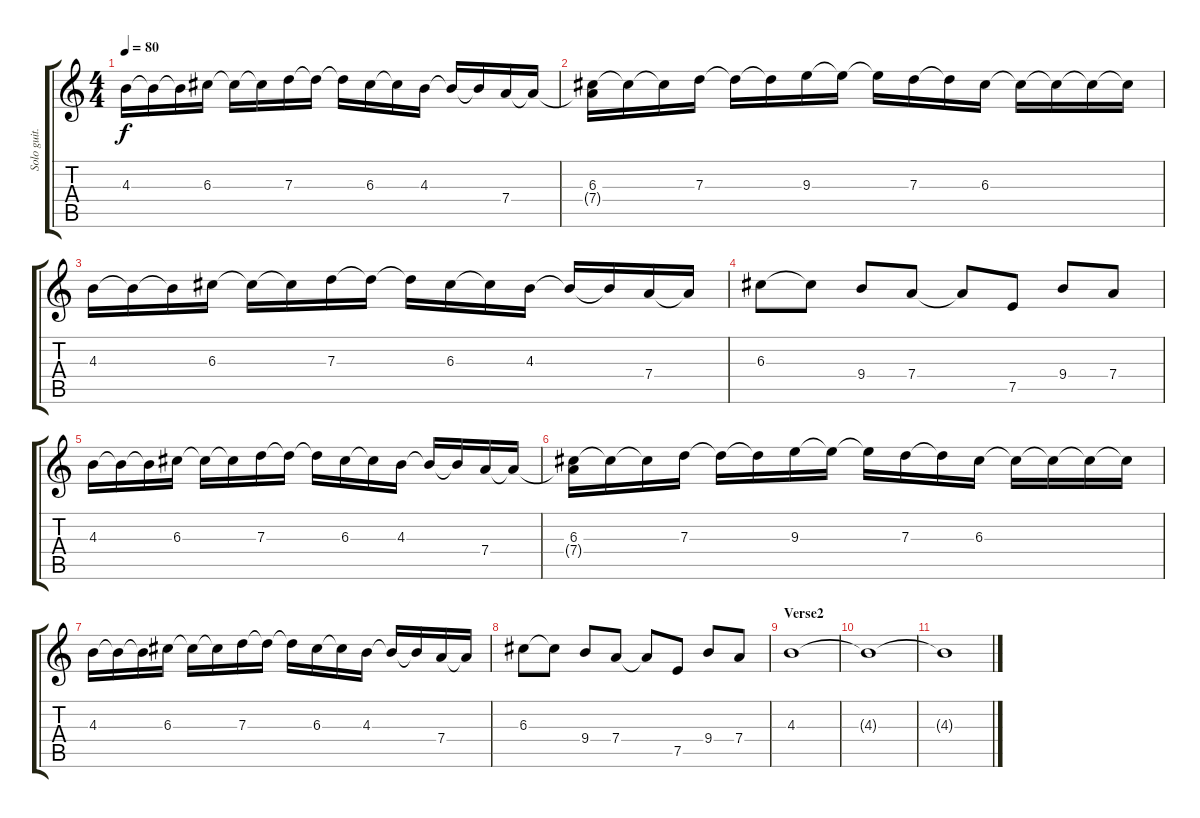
\track ("Solo guit." "Solo guit.") {instrument electricguitarjazz}
\staff {score tabs}
\tuning (E4 B3 G3 D3 A2 E2) {hide}
\ts (4 4)
\tempo 80
\clef g2
\ks c
4.3.16{dy f} 4.3{t}.16 4.3{t}.16 6.3.16 6.3{t}.16 6.3{t}.16 7.3.16 7.3{t}.16 7.3{t}.16 6.3.16 6.3{t}.16 4.3.16 4.3{t}.16 4.3{t}.16 7.4.16 7.4{t}.16 |
(6.3 7.4{t}).16 6.3{t}.16 6.3{t}.16 7.3.16 7.3{t}.16 7.3{t}.16 9.3.16 9.3{t}.16 9.3{t}.16 7.3.16 7.3{t}.16 6.3.16 6.3{t}.16 6.3{t}.16 6.3{t}.16 6.3{t}.16 |
4.3.16 4.3{t}.16 4.3{t}.16 6.3.16 6.3{t}.16 6.3{t}.16 7.3.16 7.3{t}.16 7.3{t}.16 6.3.16 6.3{t}.16 4.3.16 4.3{t}.16 4.3{t}.16 7.4.16 7.4{t}.16 |
6.3.8 6.3{t}.8 9.4.8 7.4.8 7.4{t}.8 7.5.8 9.4.8 7.4.8 |
4.3.16 4.3{t}.16 4.3{t}.16 6.3.16 6.3{t}.16 6.3{t}.16 7.3.16 7.3{t}.16 7.3{t}.16 6.3.16 6.3{t}.16 4.3.16 4.3{t}.16 4.3{t}.16 7.4.16 7.4{t}.16 |
(6.3 7.4{t}).16 6.3{t}.16 6.3{t}.16 7.3.16 7.3{t}.16 7.3{t}.16 9.3.16 9.3{t}.16 9.3{t}.16 7.3.16 7.3{t}.16 6.3.16 6.3{t}.16 6.3{t}.16 6.3{t}.16 6.3{t}.16 |
4.3.16 4.3{t}.16 4.3{t}.16 6.3.16 6.3{t}.16 6.3{t}.16 7.3.16 7.3{t}.16 7.3{t}.16 6.3.16 6.3{t}.16 4.3.16 4.3{t}.16 4.3{t}.16 7.4.16 7.4{t}.16 |
6.3.8 6.3{t}.8 9.4.8 7.4.8 7.4{t}.8 7.5.8 9.4.8 7.4.8 |
\section ("" "Verse2")
4.3.1 |
4.3{t}.1 |
4.3{t}.1
